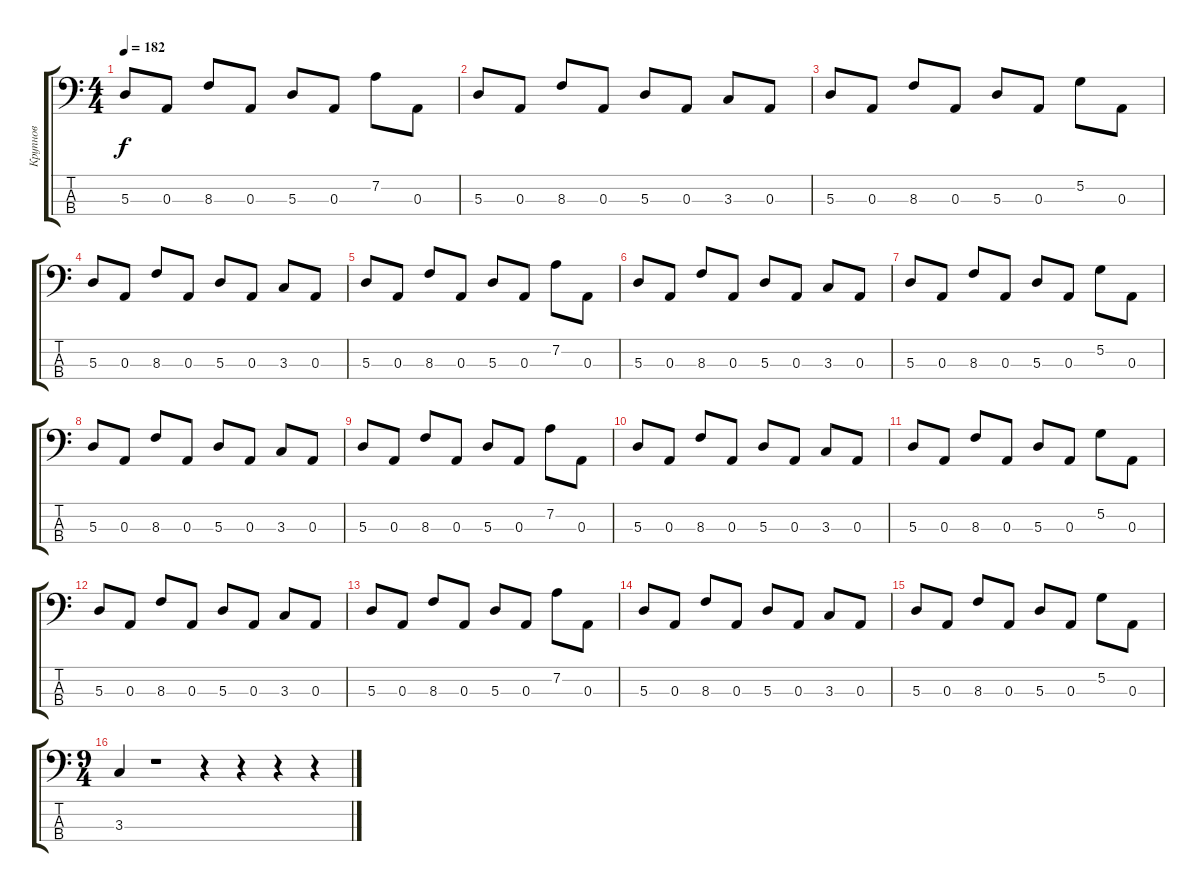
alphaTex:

\track ("Крупнов" "Крупнов") {instrument electricbasspick}
\staff {score tabs}
\tuning (G2 D2 A1 E1) {hide}
\ts (4 4)
\tempo 182
\clef f4
\ks c
5.3.8{dy f} 0.3.8 8.3.8 0.3.8 5.3.8 0.3.8 7.2.8 0.3.8 |
5.3.8 0.3.8 8.3.8 0.3.8 5.3.8 0.3.8 3.3.8 0.3.8 |
5.3.8 0.3.8 8.3.8 0.3.8 5.3.8 0.3.8 5.2.8 0.3.8 |
5.3.8 0.3.8 8.3.8 0.3.8 5.3.8 0.3.8 3.3.8 0.3.8 |
5.3.8 0.3.8 8.3.8 0.3.8 5.3.8 0.3.8 7.2.8 0.3.8 |
5.3.8 0.3.8 8.3.8 0.3.8 5.3.8 0.3.8 3.3.8 0.3.8 |
5.3.8 0.3.8 8.3.8 0.3.8 5.3.8 0.3.8 5.2.8 0.3.8 |
5.3.8 0.3.8 8.3.8 0.3.8 5.3.8 0.3.8 3.3.8 0.3.8 |
5.3.8 0.3.8 8.3.8 0.3.8 5.3.8 0.3.8 7.2.8 0.3.8 |
5.3.8 0.3.8 8.3.8 0.3.8 5.3.8 0.3.8 3.3.8 0.3.8 |
5.3.8 0.3.8 8.3.8 0.3.8 5.3.8 0.3.8 5.2.8 0.3.8 |
5.3.8 0.3.8 8.3.8 0.3.8 5.3.8 0.3.8 3.3.8 0.3.8 |
5.3.8 0.3.8 8.3.8 0.3.8 5.3.8 0.3.8 7.2.8 0.3.8 |
5.3.8 0.3.8 8.3.8 0.3.8 5.3.8 0.3.8 3.3.8 0.3.8 |
5.3.8 0.3.8 8.3.8 0.3.8 5.3.8 0.3.8 5.2.8 0.3.8 |
\ts (9 4)
3.3.4 r.1 r.4 r.4 r.4 r.4
